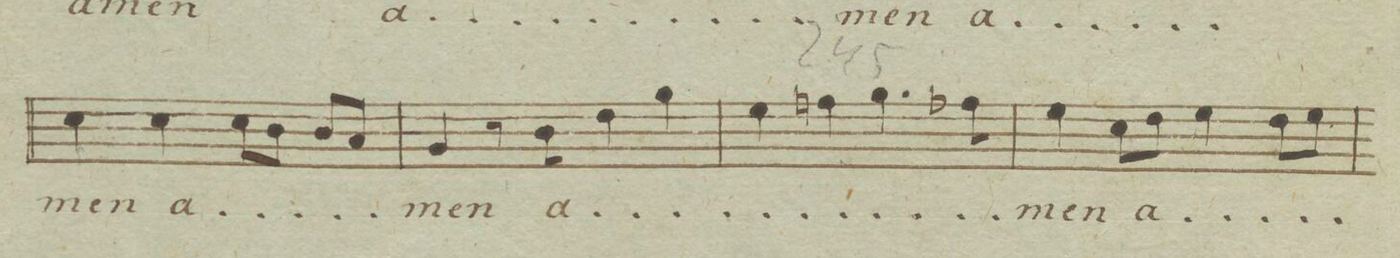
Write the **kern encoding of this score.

**kern	**text	**dynam
*I"Basso	*	*
*clefF4	*	*
*k[b-e-a-]	*	*
*met(c)	*	*
*M4/4	*	*
4E-\	-men	.
4E-\	a-	.
8E-\L	.	.
8D\J	.	.
8D/L	.	.
8C/J	.	.
=240	=240	=240
4BB-/	-men	.
8r	.	.
8D\	a-	.
4F\	.	.
4B-\	.	.
=241	=241	=241
4G\	.	.
4An\	.	.
4.B-\	.	.
8A-X\	.	.
=242	=242	=242
4G\	-men	.
8E-\L	a-	.
8F\J	.	.
4G\	.	.
8F\L	.	.
8G\J	.	.
=243	=243	=243
*-	*-	*-
